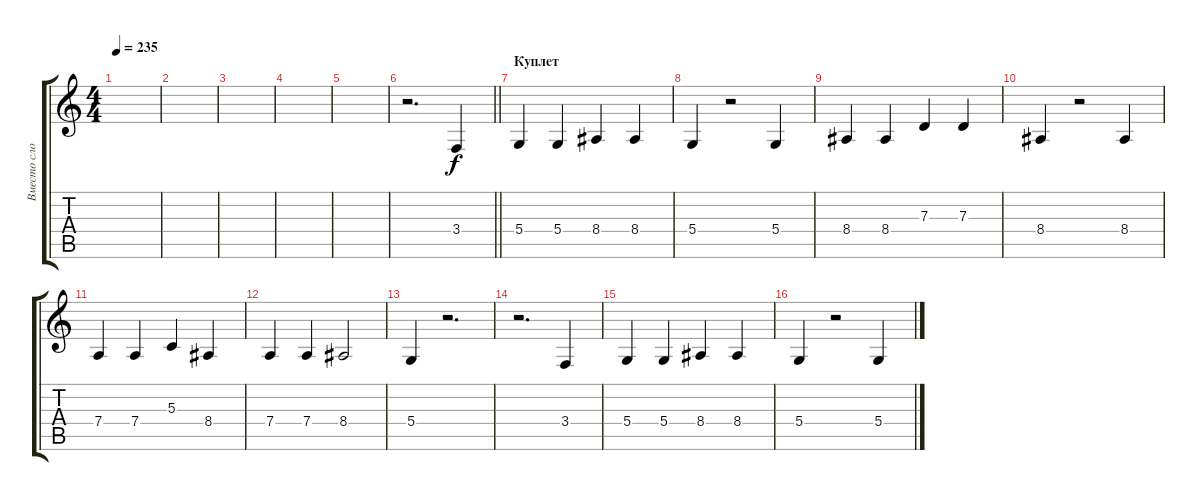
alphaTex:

\track ("Вместо слов" "Вместо сло") {instrument fx5brightness}
\staff {score tabs}
\tuning (E4 B3 G3 D3 A2 E2) {hide}
\ts (4 4)
\tempo 235
\clef g2
\ks c
|
|
|
|
|
\barLineRight lightlight
r.2{d} 3.4.4 |
\section ("" "Куплет")
5.4.4 5.4.4 8.4.4 8.4.4 |
5.4.4 r.2 5.4.4 |
8.4.4 8.4.4 7.3.4 7.3.4 |
8.4.4 r.2 8.4.4 |
7.4.4 7.4.4 5.3.4 8.4.4 |
7.4.4 7.4.4 8.4.2 |
5.4.4 r.2{d} |
r.2{d} 3.4.4 |
5.4.4 5.4.4 8.4.4 8.4.4 |
5.4.4 r.2 5.4.4
